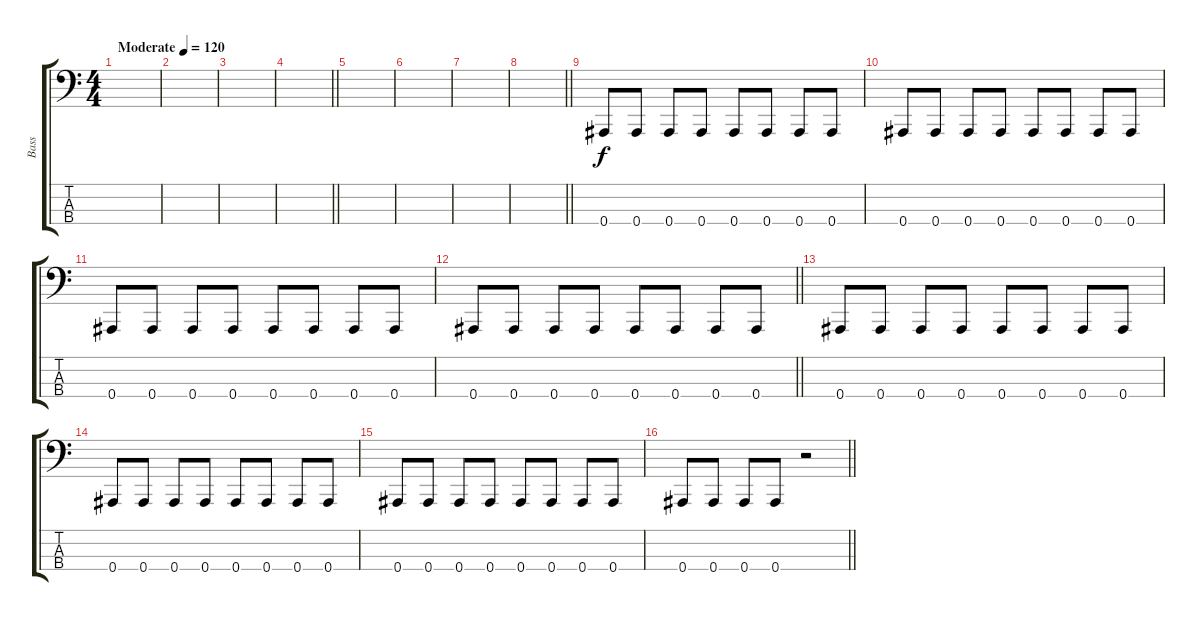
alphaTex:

\track ("Bass" "Bass") {instrument electricbassfinger}
\staff {score tabs}
\tuning (Eb2 Bb1 F1 Bb0) {hide}
\ts (4 4)
\tempo (120 "Moderate")
\clef f4
\ks c
|
|
|
\barLineRight lightlight
|
|
|
|
\barLineRight lightlight
|
0.4.8 0.4.8 0.4.8 0.4.8 0.4.8 0.4.8 0.4.8 0.4.8 |
0.4.8 0.4.8 0.4.8 0.4.8 0.4.8 0.4.8 0.4.8 0.4.8 |
0.4.8 0.4.8 0.4.8 0.4.8 0.4.8 0.4.8 0.4.8 0.4.8 |
\barLineRight lightlight
0.4.8 0.4.8 0.4.8 0.4.8 0.4.8 0.4.8 0.4.8 0.4.8 |
0.4.8 0.4.8 0.4.8 0.4.8 0.4.8 0.4.8 0.4.8 0.4.8 |
0.4.8 0.4.8 0.4.8 0.4.8 0.4.8 0.4.8 0.4.8 0.4.8 |
0.4.8 0.4.8 0.4.8 0.4.8 0.4.8 0.4.8 0.4.8 0.4.8 |
\barLineRight lightlight
0.4.8 0.4.8 0.4.8 0.4.8 r.2
